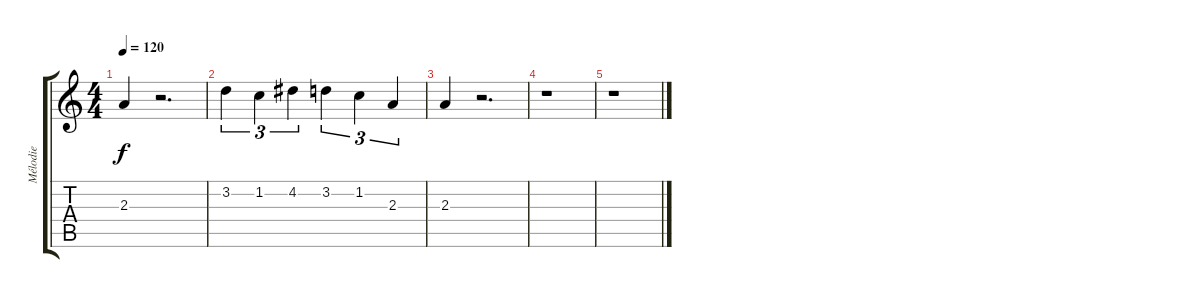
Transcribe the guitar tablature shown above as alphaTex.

\track ("Mélodie" "Mélodie") {instrument electricguitarjazz}
\staff {score tabs}
\tuning (E4 B3 G3 D3 A2 E2) {hide}
\ts (4 4)
\tempo 120
\clef g2
\ks c
2.3.4{dy f} r.2{d} |
3.2.4{tu (3 2)} 1.2.4{tu (3 2)} 4.2.4{tu (3 2)} 3.2.4{tu (3 2)} 1.2.4{tu (3 2)} 2.3.4{tu (3 2)} |
2.3.4 r.2{d} |
r.1 |
r.1
